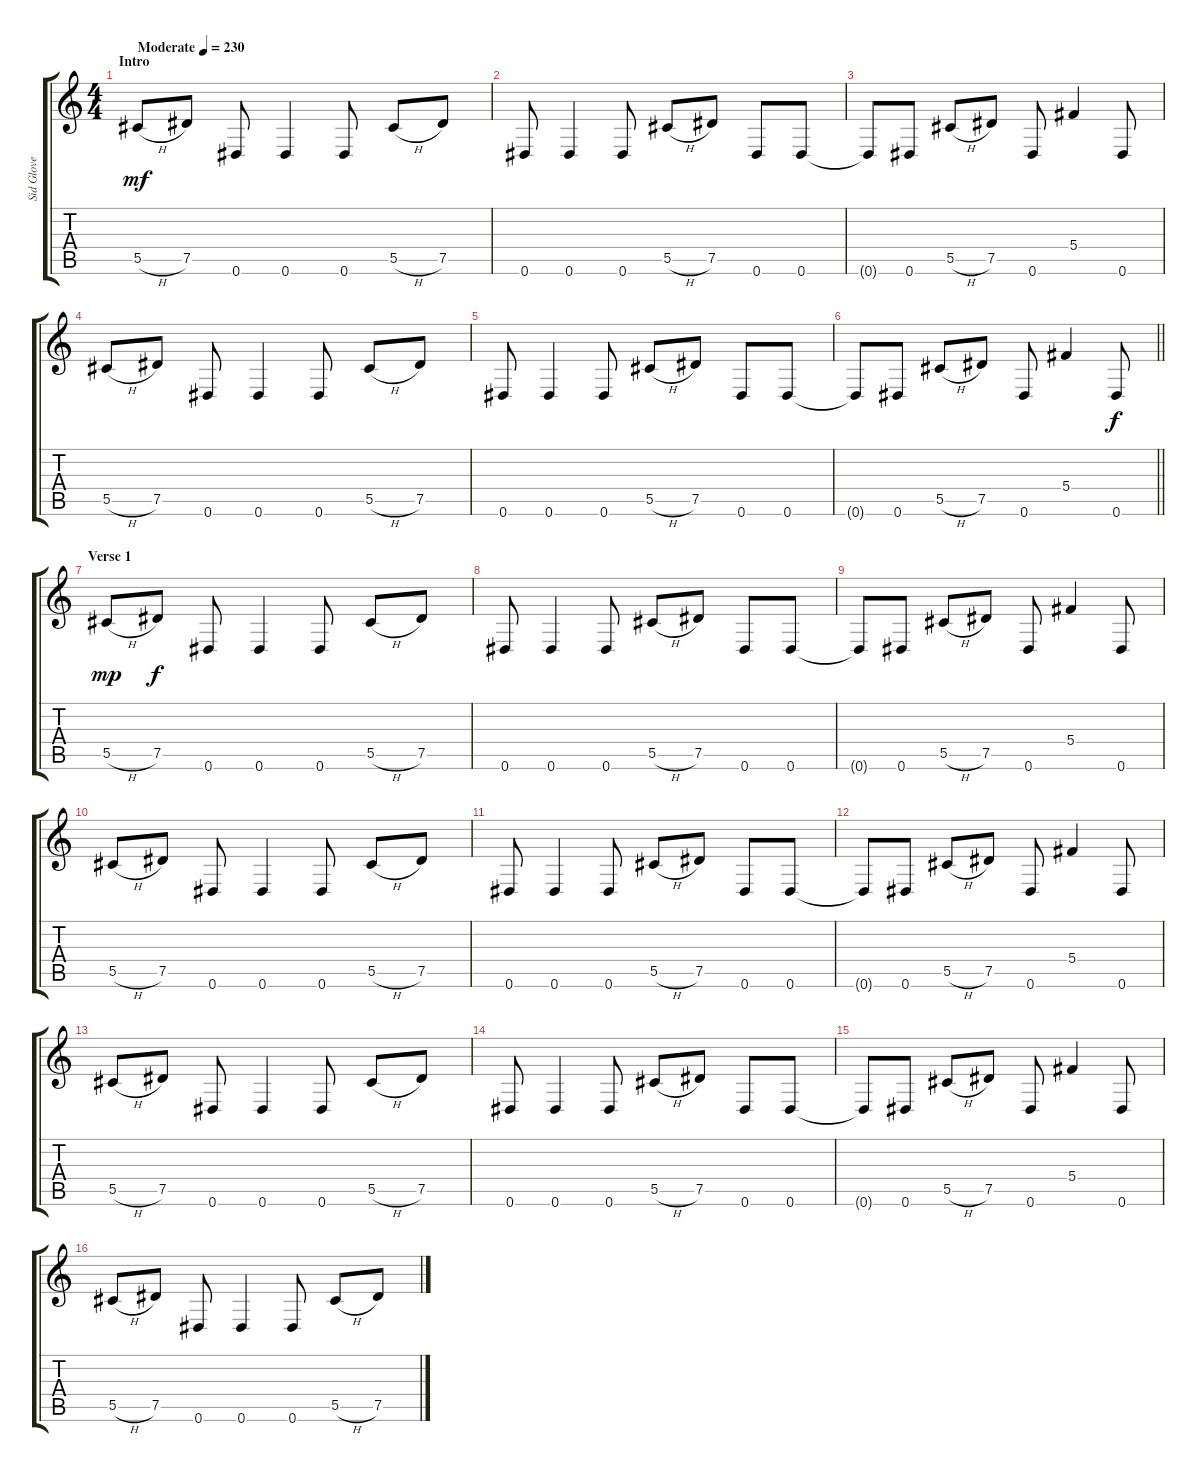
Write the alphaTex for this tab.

\track ("Sid Glove" "Sid Glove") {instrument distortionguitar}
\staff {score tabs}
\tuning (Eb4 Bb3 Gb3 Db3 Ab2 Eb2) {hide}
\ts (4 4)
\section ("" "Intro")
\tempo (230 "Moderate")
\clef g2
\ks c
5.5{h}.8{dy mf volume 10 instrument overdrivenguitar} 7.5.8 0.6.8 0.6.4 0.6.8 5.5{h}.8 7.5.8 |
0.6.8 0.6.4 0.6.8 5.5{h}.8 7.5.8 0.6.8 0.6.8 |
0.6{t}.8 0.6.8 5.5{h}.8 7.5.8 0.6.8 5.4.4 0.6.8 |
5.5{h}.8 7.5.8 0.6.8 0.6.4 0.6.8 5.5{h}.8 7.5.8 |
0.6.8 0.6.4 0.6.8 5.5{h}.8 7.5.8 0.6.8 0.6.8 |
\barLineRight lightlight
0.6{t}.8 0.6.8 5.5{h}.8 7.5.8 0.6.8 5.4.4 0.6.8{dy f volume 13 instrument distortionguitar} |
\section ("" "Verse 1")
5.5{h}.8{dy mp} 7.5.8{dy f} 0.6.8 0.6.4 0.6.8 5.5{h}.8 7.5.8 |
0.6.8 0.6.4 0.6.8 5.5{h}.8 7.5.8 0.6.8 0.6.8 |
0.6{t}.8 0.6.8 5.5{h}.8 7.5.8 0.6.8 5.4.4 0.6.8 |
5.5{h}.8 7.5.8 0.6.8 0.6.4 0.6.8 5.5{h}.8 7.5.8 |
0.6.8 0.6.4 0.6.8 5.5{h}.8 7.5.8 0.6.8 0.6.8 |
0.6{t}.8 0.6.8 5.5{h}.8 7.5.8 0.6.8 5.4.4 0.6.8 |
5.5{h}.8 7.5.8 0.6.8 0.6.4 0.6.8 5.5{h}.8 7.5.8 |
0.6.8 0.6.4 0.6.8 5.5{h}.8 7.5.8 0.6.8 0.6.8 |
0.6{t}.8 0.6.8 5.5{h}.8 7.5.8 0.6.8 5.4.4 0.6.8 |
5.5{h}.8 7.5.8 0.6.8 0.6.4 0.6.8 5.5{h}.8 7.5.8
